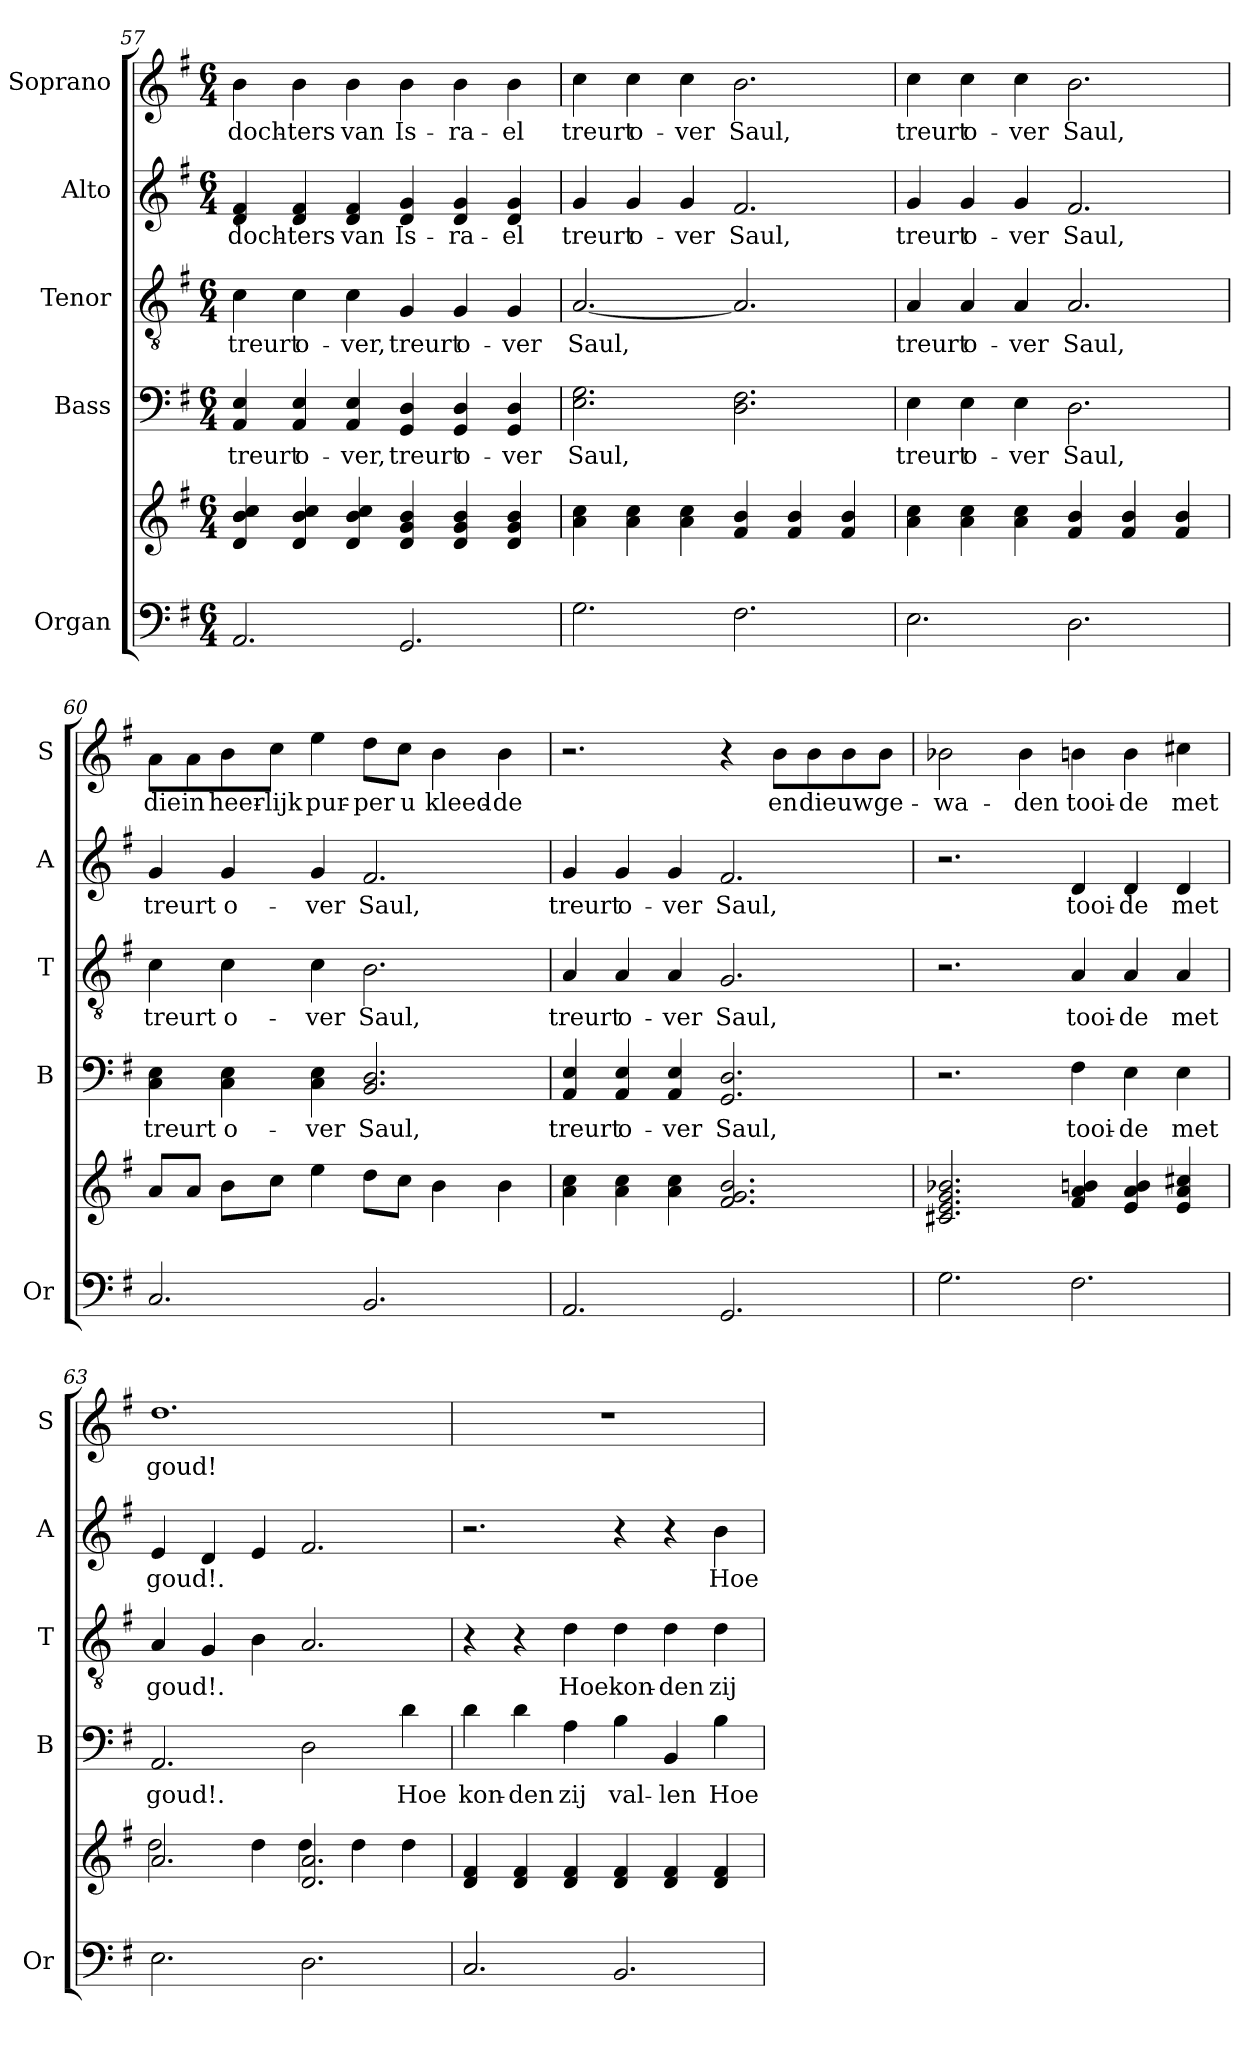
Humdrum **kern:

**kern	**kern	**kern	**text	**kern	**text	**kern	**text	**kern	**text
*part5	*part5	*part4	*part4	*part3	*part3	*part2	*part2	*part1	*part1
*staff6	*staff5	*staff4	*staff4	*staff3	*staff3	*staff2	*staff2	*staff1	*staff1
*I"Organ	*	*I"Bass	*	*I"Tenor	*	*I"Alto	*	*I"Soprano	*
*I'Or	*	*I'B	*	*I'T	*	*I'A	*	*I'S	*
!!LO:LB:g=z
*clefF4	*clefG2	*clefF4	*	*clefGv2	*	*clefG2	*	*clefG2	*
*k[f#]	*k[f#]	*k[f#]	*	*k[f#]	*	*k[f#]	*	*k[f#]	*
*G:	*G:	*G:	*	*G:	*	*G:	*	*G:	*
*M6/4	*M6/4	*M6/4	*	*M6/4	*	*M6/4	*	*M6/4	*
=57	=57	=57	=57	=57	=57	=57	=57	=57	=57
!	!	!	!LO:LY:b	!	!LO:LY:b	!	!LO:LY:b	!	!LO:LY:b
2.AA/	4d/ 4b/ 4cc/	4AA/ 4E/	treurt	4c\	treurt	4d/ 4f#/	doch-	4b\	doch-
!	!	!	!LO:LY:b	!	!LO:LY:b	!	!LO:LY:b	!	!LO:LY:b
.	4d/ 4b/ 4cc/	4AA/ 4E/	o-	4c\	o-	4d/ 4f#/	-ters	4b\	-ters
!	!	!	!LO:LY:b	!	!LO:LY:b	!	!LO:LY:b	!	!LO:LY:b
.	4d/ 4b/ 4cc/	4AA/ 4E/	-ver,	4c\	-ver,	4d/ 4f#/	van	4b\	van
!	!	!	!LO:LY:b	!	!LO:LY:b	!	!LO:LY:b	!	!LO:LY:b
2.GG/	4d/ 4g/ 4b/	4GG/ 4D/	treurt	4G/	treurt	4d/ 4g/	Is-	4b\	Is-
!	!	!	!LO:LY:b	!	!LO:LY:b	!	!LO:LY:b	!	!LO:LY:b
.	4d/ 4g/ 4b/	4GG/ 4D/	o-	4G/	o-	4d/ 4g/	-ra-	4b\	-ra-
!	!	!	!LO:LY:b	!	!LO:LY:b	!	!LO:LY:b	!	!LO:LY:b
.	4d/ 4g/ 4b/	4GG/ 4D/	-ver	4G/	-ver	4d/ 4g/	-el	4b\	-el
=58	=58	=58	=58	=58	=58	=58	=58	=58	=58
!	!	!	!LO:LY:b	!	!LO:LY:b	!	!LO:LY:b	!	!LO:LY:b
2.G\	4a\ 4cc\	2.E\ 2.G\	Saul,	[2.A/	Saul,	4g/	treurt	4cc\	treurt
!	!	!	!	!	!	!	!LO:LY:b	!	!LO:LY:b
.	4a\ 4cc\	.	.	.	.	4g/	o-	4cc\	o-
!	!	!	!	!	!	!	!LO:LY:b	!	!LO:LY:b
.	4a\ 4cc\	.	.	.	.	4g/	-ver	4cc\	-ver
!	!	!	!	!	!	!	!LO:LY:b	!	!LO:LY:b
2.F#\	4f#/ 4b/	2.D\ 2.F#\	.	2.A/]	.	2.f#/	Saul,	2.b\	Saul,
.	4f#/ 4b/	.	.	.	.	.	.	.	.
.	4f#/ 4b/	.	.	.	.	.	.	.	.
=59	=59	=59	=59	=59	=59	=59	=59	=59	=59
!	!	!	!LO:LY:b	!	!LO:LY:b	!	!LO:LY:b	!	!LO:LY:b
2.E\	4a\ 4cc\	4E\	treurt	4A/	treurt	4g/	treurt	4cc\	treurt
!	!	!	!LO:LY:b	!	!LO:LY:b	!	!LO:LY:b	!	!LO:LY:b
.	4a\ 4cc\	4E\	o-	4A/	o-	4g/	o-	4cc\	o-
!	!	!	!LO:LY:b	!	!LO:LY:b	!	!LO:LY:b	!	!LO:LY:b
.	4a\ 4cc\	4E\	-ver	4A/	-ver	4g/	-ver	4cc\	-ver
!	!	!	!LO:LY:b	!	!LO:LY:b	!	!LO:LY:b	!	!LO:LY:b
2.D\	4f#/ 4b/	2.D\	Saul,	2.A/	Saul,	2.f#/	Saul,	2.b\	Saul,
.	4f#/ 4b/	.	.	.	.	.	.	.	.
.	4f#/ 4b/	.	.	.	.	.	.	.	.
=60	=60	=60	=60	=60	=60	=60	=60	=60	=60
!	!	!	!LO:LY:b	!	!LO:LY:b	!	!LO:LY:b	!	!LO:LY:b
2.C/	8a/L	4C\ 4E\	treurt	4c\	treurt	4g/	treurt	8a\L	die
!	!	!	!	!	!	!	!	!	!LO:LY:b
.	8a/J	.	.	.	.	.	.	8a\	in
!	!	!	!LO:LY:b	!	!LO:LY:b	!	!LO:LY:b	!	!LO:LY:b
.	8b\L	4C\ 4E\	o-	4c\	o-	4g/	o-	8b\	heer-
!	!	!	!	!	!	!	!	!	!LO:LY:b
.	8cc\J	.	.	.	.	.	.	8cc\J	-lijk
!	!	!	!LO:LY:b	!	!LO:LY:b	!	!LO:LY:b	!	!LO:LY:b
.	4ee\	4C\ 4E\	-ver	4c\	-ver	4g/	-ver	4ee\	pur-
!	!	!	!LO:LY:b	!	!LO:LY:b	!	!LO:LY:b	!	!LO:LY:b
2.BB/	8dd\L	2.BB/ 2.D/	Saul,	2.B\	Saul,	2.f#/	Saul,	8dd\L	-per
!	!	!	!	!	!	!	!	!	!LO:LY:b
.	8cc\J	.	.	.	.	.	.	8cc\J	u
!	!	!	!	!	!	!	!	!	!LO:LY:b
.	4b\	.	.	.	.	.	.	4b\	kleed-
!	!	!	!	!	!	!	!	!	!LO:LY:b
.	4b\	.	.	.	.	.	.	4b\	-de
!!LO:LB:g=z
=61	=61	=61	=61	=61	=61	=61	=61	=61	=61
!	!	!	!LO:LY:b	!	!LO:LY:b	!	!LO:LY:b	!	!
2.AA/	4a\ 4cc\	4AA/ 4E/	treurt	4A/	treurt	4g/	treurt	2.r	.
!	!	!	!LO:LY:b	!	!LO:LY:b	!	!LO:LY:b	!	!
.	4a\ 4cc\	4AA/ 4E/	o-	4A/	o-	4g/	o-	.	.
!	!	!	!LO:LY:b	!	!LO:LY:b	!	!LO:LY:b	!	!
.	4a\ 4cc\	4AA/ 4E/	-ver	4A/	-ver	4g/	-ver	.	.
!	!	!	!LO:LY:b	!	!LO:LY:b	!	!LO:LY:b	!	!
2.GG/	2.f#/ 2.g/ 2.b/	2.GG/ 2.D/	Saul,	2.G/	Saul,	2.f#/	Saul,	4r	.
!	!	!	!	!	!	!	!	!	!LO:LY:b
.	.	.	.	.	.	.	.	8b\L	en
!	!	!	!	!	!	!	!	!	!LO:LY:b
.	.	.	.	.	.	.	.	8b\	die
!	!	!	!	!	!	!	!	!	!LO:LY:b
.	.	.	.	.	.	.	.	8b\	uw
!	!	!	!	!	!	!	!	!	!LO:LY:b
.	.	.	.	.	.	.	.	8b\J	ge-
=62	=62	=62	=62	=62	=62	=62	=62	=62	=62
!	!	!	!	!	!	!	!	!	!LO:LY:b
2.G\	2.c#X/ 2.e/ 2.g/ 2.b-X/	2.r	.	2.r	.	2.r	.	2b-X\	-wa-
!	!	!	!	!	!	!	!	!	!LO:LY:b
.	.	.	.	.	.	.	.	4b-\	-den
!	!	!	!LO:LY:b	!	!LO:LY:b	!	!LO:LY:b	!	!LO:LY:b
2.F#\	4f#/ 4a/ 4bn/	4F#\	tooi-	4A/	tooi-	4d/	tooi-	4bn\	tooi-
!	!	!	!LO:LY:b	!	!LO:LY:b	!	!LO:LY:b	!	!LO:LY:b
.	4e/ 4a/ 4b/	4E\	-de	4A/	-de	4d/	-de	4b\	-de
!	!	!	!LO:LY:b	!	!LO:LY:b	!	!LO:LY:b	!	!LO:LY:b
.	4e/ 4a/ 4cc#X/	4E\	met	4A/	met	4d/	met	4cc#X\	met
=63	=63	=63	=63	=63	=63	=63	=63	=63	=63
*	*^	*	*	*	*	*	*	*	*
!	!	!	!	!LO:LY:b	!	!LO:LY:b	!	!LO:LY:b	!	!LO:LY:b
2.E\	2.a/	2dd\	2.AA/	goud!.	4A/	goud!.	4e/	goud!.	1.dd	goud!
.	.	.	.	.	4G/	.	4d/	.	.	.
.	.	4dd\	.	.	4B\	.	4e/	.	.	.
2.D\	2.d/ 2.a/	4dd\	2D\	.	2.A/	.	2.f#/	.	.	.
.	.	4dd\	.	.	.	.	.	.	.	.
!	!	!	!	!LO:LY:b	!	!	!	!	!	!
.	.	4dd\	4d\	Hoe	.	.	.	.	.	.
=64	=64	=64	=64	=64	=64	=64	=64	=64	=64	=64
!	!	!	!	!LO:LY:b	!	!	!	!	!	!
*	*v	*v	*	*	*	*	*	*	*	*
2.C/	4d/ 4f#/	4d\	kon-	4r	.	2.r	.	1.r	.
!	!	!	!LO:LY:b	!	!	!	!	!	!
.	4d/ 4f#/	4d\	-den	4r	.	.	.	.	.
!	!	!	!LO:LY:b	!	!LO:LY:b	!	!	!	!
.	4d/ 4f#/	4A\	zij	4d\	Hoe	.	.	.	.
!	!	!	!LO:LY:b	!	!LO:LY:b	!	!	!	!
2.BB/	4d/ 4f#/	4B\	val-	4d\	kon-	4r	.	.	.
!	!	!	!LO:LY:b	!	!LO:LY:b	!	!	!	!
.	4d/ 4f#/	4BB/	-len	4d\	-den	4r	.	.	.
!	!	!	!LO:LY:b	!	!LO:LY:b	!	!LO:LY:b	!	!
.	4d/ 4f#/	4B\	Hoe	4d\	zij	4b\	Hoe	.	.
=	=	=	=	=	=	=	=	=	=
*-	*-	*-	*-	*-	*-	*-	*-	*-	*-
